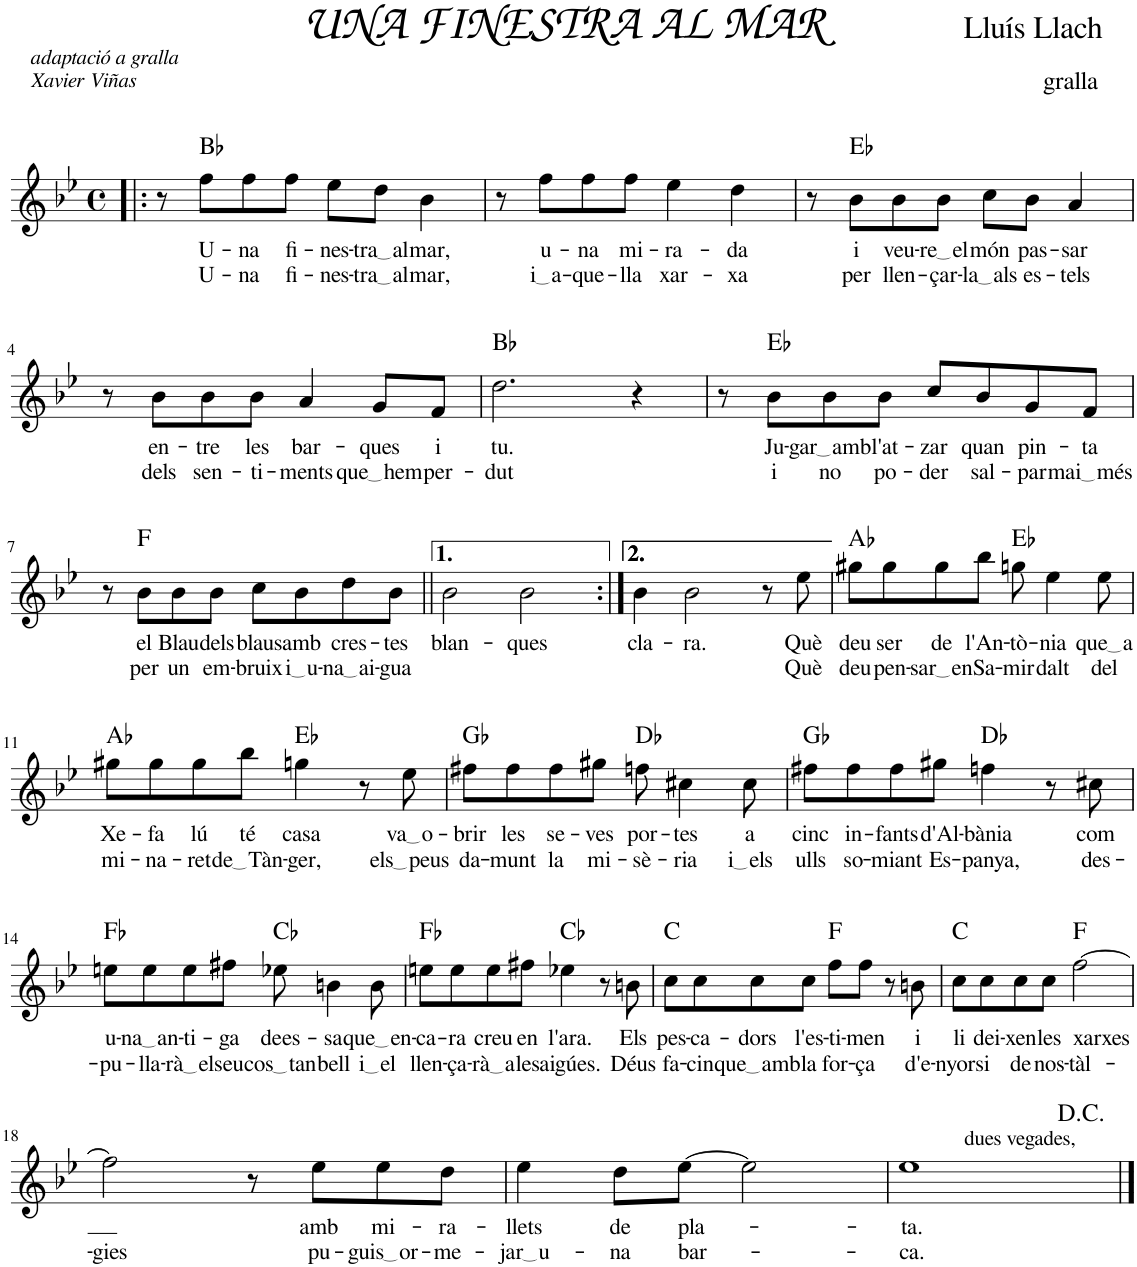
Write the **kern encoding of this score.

**kern	**text	**text	**harte
*part1	*part1	*part1	*part1
*staff1	*staff1	*staff1	*
*I"Oboè	*	*	*
*I'Ob.	*	*	*
*clefG2	*	*	*
*k[b-e-]	*	*	*
*M4/4	*	*	*
*met(c)	*	*	*
=1!|:	=1!|:	=1!|:	=1!|:
8r	.	.	.
!	!LO:LY:b	!LO:LY:b	!
8ff\L	U-	U-	Bb:maj
!	!LO:LY:b	!LO:LY:b	!
8ff\	-na	-na	.
!	!LO:LY:b	!LO:LY:b	!
8ff\J	fi-	fi-	.
!	!LO:LY:b	!LO:LY:b	!
8ee-\L	-nes-	-nes-	.
!	!LO:LY:b	!LO:LY:b	!
8dd\J	tra al	tra al	.
!	!LO:LY:b	!LO:LY:b	!
4b-\	mar,	mar,	.
=2	=2	=2	=2
8r	.	.	.
!	!LO:LY:b	!LO:LY:b	!
8ff\L	u-	i a	.
!	!LO:LY:b	!LO:LY:b	!
8ff\	-na	-que-	.
!	!LO:LY:b	!LO:LY:b	!
8ff\J	mi-	-lla	.
!	!LO:LY:b	!LO:LY:b	!
4ee-\	-ra-	xar-	.
!	!LO:LY:b	!LO:LY:b	!
4dd\	-da	-xa	.
=3	=3	=3	=3
8r	.	.	.
!	!LO:LY:b	!LO:LY:b	!
8b-\L	i	per	Eb:maj
!	!LO:LY:b	!LO:LY:b	!
8b-\	veu-	llen-	.
!	!LO:LY:b	!LO:LY:b	!
8b-\J	re el	-çar-	.
!	!LO:LY:b	!LO:LY:b	!
8cc\L	món	la als	.
!	!LO:LY:b	!LO:LY:b	!
8b-\J	pas-	es-	.
!	!LO:LY:b	!LO:LY:b	!
4a/	-sar	-tels	.
!!LO:LB:g=z
=4	=4	=4	=4
8r	.	.	.
!	!LO:LY:b	!LO:LY:b	!
8b-\L	en-	dels	.
!	!LO:LY:b	!LO:LY:b	!
8b-\	-tre	sen-	.
!	!LO:LY:b	!LO:LY:b	!
8b-\J	les	-ti-	.
!	!LO:LY:b	!LO:LY:b	!
4a/	bar-	-ments	.
!	!LO:LY:b	!LO:LY:b	!
8g/L	-ques	que hem	.
!	!LO:LY:b	!LO:LY:b	!
8f/J	i	per-	.
=5	=5	=5	=5
!	!LO:LY:b	!LO:LY:b	!
2.dd\	tu.	-dut	Bb:maj
4r	.	.	.
=6	=6	=6	=6
8r	.	.	.
!	!LO:LY:b	!LO:LY:b	!
8b-\L	Ju-	i	Eb:maj
!	!LO:LY:b	!LO:LY:b	!
8b-\	gar amb	no	.
!	!LO:LY:b	!LO:LY:b	!
8b-\J	l'at-	po-	.
!	!LO:LY:b	!LO:LY:b	!
8cc/L	-zar	-der	.
!	!LO:LY:b	!LO:LY:b	!
8b-/	quan	sal-	.
!	!LO:LY:b	!LO:LY:b	!
8g/	pin-	-par	.
!	!LO:LY:b	!LO:LY:b	!
8f/J	-ta	mai més	.
!!LO:LB:g=z
=7	=7	=7	=7
8r	.	.	.
!	!LO:LY:b	!LO:LY:b	!
8b-\L	el	per	F:maj
!	!LO:LY:b	!LO:LY:b	!
8b-\	Blau	un	.
!	!LO:LY:b	!LO:LY:b	!
8b-\J	dels	em-	.
!	!LO:LY:b	!LO:LY:b	!
8cc\L	blaus	-bruix	.
!	!LO:LY:b	!LO:LY:b	!
8b-\	amb	i u	.
!	!LO:LY:b	!LO:LY:b	!
8dd\	cres-	na ai	.
!	!LO:LY:b	!LO:LY:b	!
8b-\J	-tes	-gua	.
=8||	=8||	=8||	=8||
!	!LO:LY:b	!	!
2b-\	blan-	.	.
!	!LO:LY:b	!	!
2b-\	-ques	.	.
=9:|!	=9:|!	=9:|!	=9:|!
!	!LO:LY:b	!	!
4b-\	cla-	.	.
!	!LO:LY:b	!	!
2b-\	-ra.	.	.
8r	.	.	.
!	!LO:LY:b	!LO:LY:b	!
8ee-\	Què	Què	.
=10	=10	=10	=10
!	!LO:LY:b	!LO:LY:b	!
8gg#X\L	deu	deu	Ab:maj
!	!LO:LY:b	!LO:LY:b	!
8gg#\	ser	pen-	.
!	!LO:LY:b	!LO:LY:b	!
8gg#\	de	sar en	.
!	!LO:LY:b	!LO:LY:b	!
8bb-\J	l'An-	Sa-	.
!	!LO:LY:b	!LO:LY:b	!
8ggn\	-tò-	-mir	Eb:maj
!	!LO:LY:b	!LO:LY:b	!
4ee-\	-nia	dalt	.
!	!LO:LY:b	!LO:LY:b	!
8ee-\	que a	del	.
!!LO:LB:g=z
=11	=11	=11	=11
!	!LO:LY:b	!LO:LY:b	!
8gg#X\L	Xe-	mi-	Ab:maj
!	!LO:LY:b	!LO:LY:b	!
8gg#\	-fa	-na-	.
!	!LO:LY:b	!LO:LY:b	!
8gg#\	lú	-ret	.
!	!LO:LY:b	!LO:LY:b	!
8bb-\J	té	de Tàn	.
!	!LO:LY:b	!LO:LY:b	!
4ggn\	casa	-ger,	Eb:maj
8r	.	.	.
!	!LO:LY:b	!LO:LY:b	!
8ee-\	va o	els peus	.
=12	=12	=12	=12
!	!LO:LY:b	!LO:LY:b	!
8ff#X\L	-brir	da-	Gb:maj
!	!LO:LY:b	!LO:LY:b	!
8ff#\	les	-munt	.
!	!LO:LY:b	!LO:LY:b	!
8ff#\	se-	la	.
!	!LO:LY:b	!LO:LY:b	!
8gg#X\J	-ves	mi-	.
!	!LO:LY:b	!LO:LY:b	!
8ffn\	por-	-sè-	Db:maj
!	!LO:LY:b	!LO:LY:b	!
4cc#X\	-tes	-ria	.
!	!LO:LY:b	!LO:LY:b	!
8cc#\	a	i els	.
=13	=13	=13	=13
!	!LO:LY:b	!LO:LY:b	!
8ff#X\L	cinc	ulls	Gb:maj
!	!LO:LY:b	!LO:LY:b	!
8ff#\	in-	so-	.
!	!LO:LY:b	!LO:LY:b	!
8ff#\	-fants	-miant	.
!	!LO:LY:b	!LO:LY:b	!
8gg#X\J	d'Al-	Es-	.
!	!LO:LY:b	!LO:LY:b	!
4ffn\	-bània	-panya,	Db:maj
8r	.	.	.
!	!LO:LY:b	!LO:LY:b	!
8cc#X\	com	des-	.
!!LO:LB:g=z
=14	=14	=14	=14
!	!LO:LY:b	!LO:LY:b	!
8een\L	u-	-pu-	Fb:maj
!	!LO:LY:b	!LO:LY:b	!
8ee\	na an	-lla-	.
!	!LO:LY:b	!LO:LY:b	!
8ee\	-ti-	rà el	.
!	!LO:LY:b	!LO:LY:b	!
8ff#X\J	-ga	seu	.
!	!LO:LY:b	!LO:LY:b	!
8ee-X\	dees-	cos tan	Cb:maj
!	!LO:LY:b	!LO:LY:b	!
4bn\	sa	bell	.
!	!LO:LY:b	!LO:LY:b	!
8b\	que en	i el	.
=15	=15	=15	=15
!	!LO:LY:b	!LO:LY:b	!
8een\L	-ca-	llen-	Fb:maj
!	!LO:LY:b	!LO:LY:b	!
8ee\	-ra	-ça-	.
!	!LO:LY:b	!LO:LY:b	!
8ee\	creu	rà a	.
!	!LO:LY:b	!LO:LY:b	!
8ff#X\J	en	les	.
!	!LO:LY:b	!LO:LY:b	!
4ee-X\	l'ara.	aigúes.	Cb:maj
8r	.	.	.
!	!LO:LY:b	!LO:LY:b	!
8bn\	Els	Déus	.
=16	=16	=16	=16
!	!LO:LY:b	!LO:LY:b	!
8cc\L	pes-	fa-	C:maj
!	!LO:LY:b	!LO:LY:b	!
8cc\	-ca-	-cin	.
!	!LO:LY:b	!LO:LY:b	!
8cc\	-dors	que amb	.
!	!LO:LY:b	!LO:LY:b	!
8cc\J	l'es-	la	.
!	!LO:LY:b	!LO:LY:b	!
8ff\L	-ti-	for-	F:maj
!	!LO:LY:b	!LO:LY:b	!
8ff\J	-men	-ça	.
8r	.	.	.
!	!LO:LY:b	!LO:LY:b	!
8bn\	i	d'e-	.
=17	=17	=17	=17
!	!LO:LY:b	!LO:LY:b	!
8cc\L	li	-nyors	C:maj
!	!LO:LY:b	!LO:LY:b	!
8cc\	dei-	i	.
!	!LO:LY:b	!LO:LY:b	!
8cc\	-xen	de	.
!	!LO:LY:b	!LO:LY:b	!
8cc\J	les	nos-	.
!	!LO:LY:b	!LO:LY:b	!
[2ff\	xarxes	-tàl-	F:maj
!!LO:LB:g=z
=18	=18	=18	=18
!	!	!LO:LY:b	!
2ff\]	.	-gies	.
8r	.	.	.
!	!LO:LY:b	!LO:LY:b	!
8ee-\L	amb	pu-	.
!	!LO:LY:b	!LO:LY:b	!
8ee-\	mi-	guis or	.
!	!LO:LY:b	!LO:LY:b	!
8dd\J	-ra-	-me-	.
=19	=19	=19	=19
!	!LO:LY:b	!LO:LY:b	!
4ee-\	-llets	jar u	.
!	!LO:LY:b	!LO:LY:b	!
8dd\L	de	-na	.
!	!LO:LY:b	!LO:LY:b	!
[8ee-\J	pla-	bar-	.
2ee-\]	.	.	.
=20	=20	=20	=20
!LO:TX:a:t=dues vegades,	!	!	!
!	!LO:LY:b	!LO:LY:b	!
1ee-	-ta.	-ca.	.
==	==	==	==
*-	*-	*-	*-
